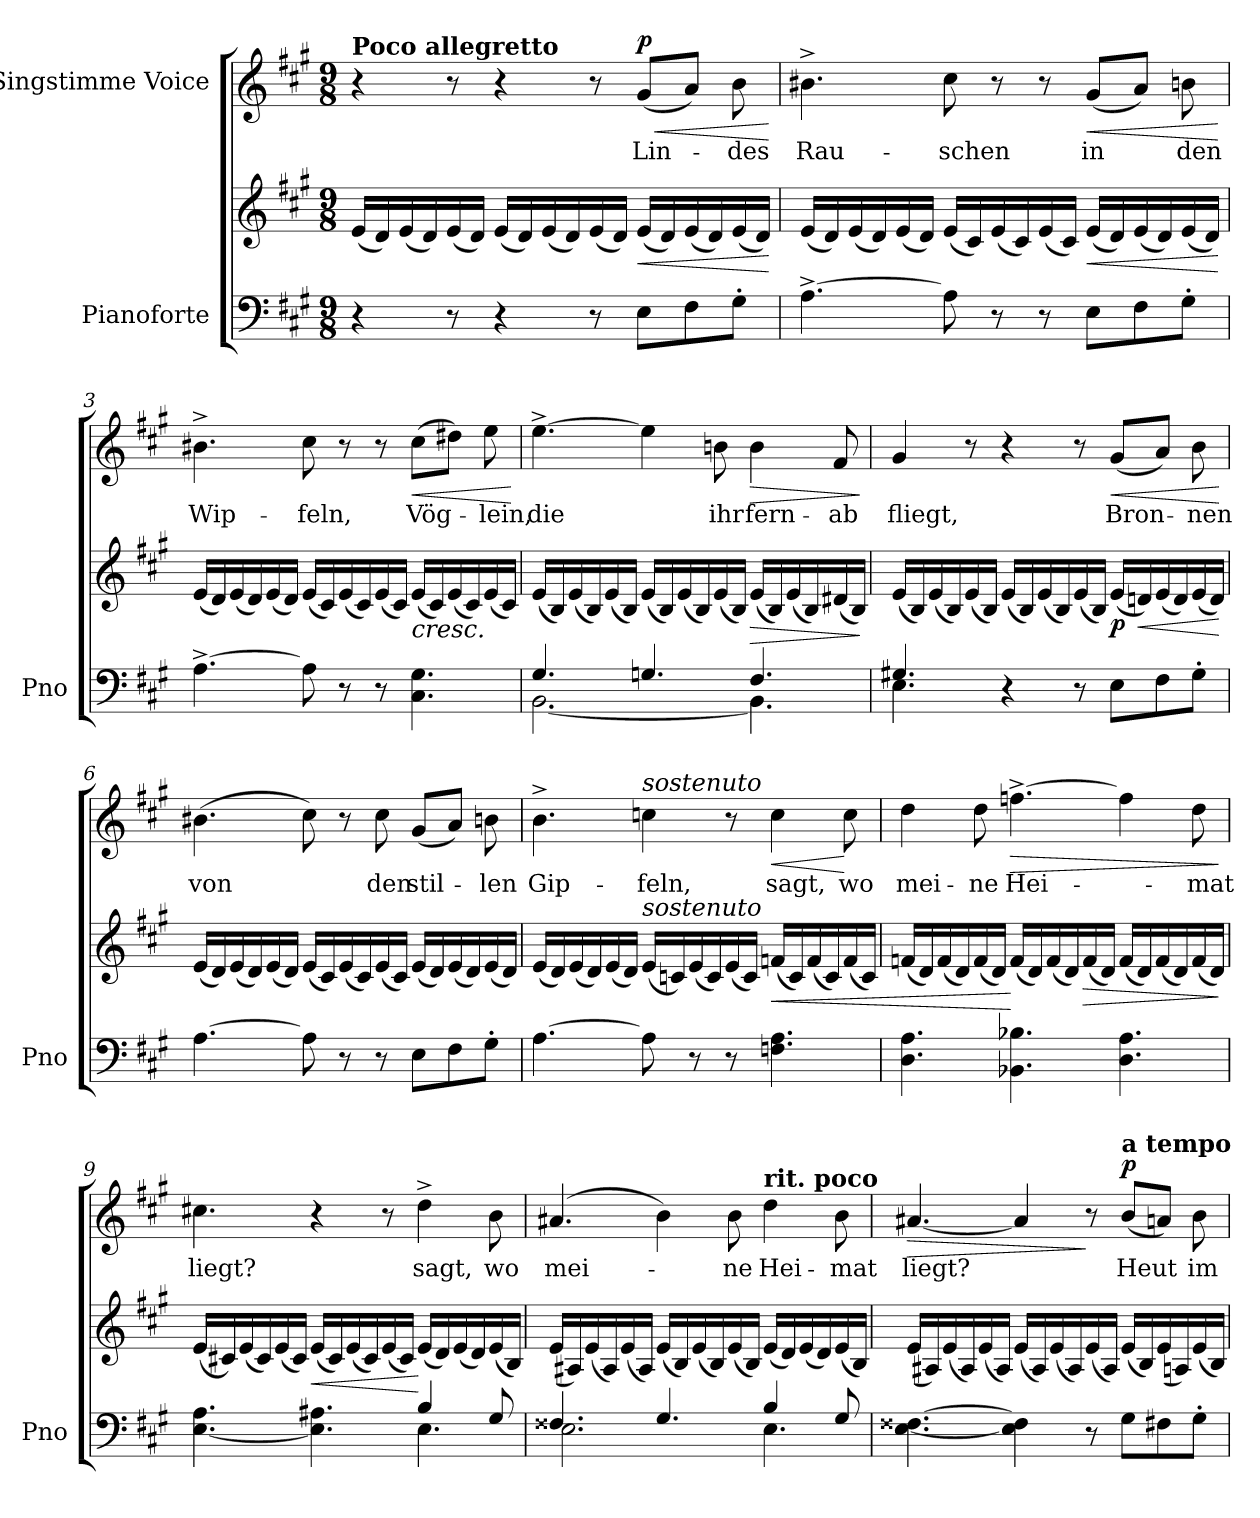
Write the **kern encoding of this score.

**kern	**kern	**dynam	**kern	**text	**dynam
*part2	*part2	*part2	*part1	*part1	*part1
*staff3	*staff2	*staff2/3	*staff1	*staff1	*staff1
*I"Pianoforte	*	*	*I"Singstimme Voice	*	*
*I'Pno	*	*	*	*	*
*clefF4	*clefG2	*	*clefG2	*	*
*k[f#c#g#]	*k[f#c#g#]	*	*k[f#c#g#]	*	*
*M9/8	*M9/8	*	*M9/8	*	*
=1	=1	=1	=1	=1	=1
!	!	!	!LO:TX:a:B:t=Poco allegretto	!	!
!	!	!LO:DY:b	!	!	!
!	!	!LO:DY:n=1:b	!	!	!
4r	(16e/LL	p other-dynamics	4r	.	.
.	16d/)	.	.	.	.
.	(16e/	.	.	.	.
.	16d/)	.	.	.	.
8r	(16e/	.	8r	.	.
.	16d/JJ)	.	.	.	.
4r	(16e/LL	.	4r	.	.
.	16d/)	.	.	.	.
.	(16e/	.	.	.	.
.	16d/)	.	.	.	.
8r	(16e/	.	8r	.	.
.	16d/JJ)	.	.	.	.
!	!	!LO:HP:b	!	!	!LO:HP:b
!	!	!	!	!	!LO:DY:n=1:a
8E\L	(16e/LL	<	(8g#/L	Lin-	< p
.	16d/)	.	.	.	.
8F#\	(16e/	.	8a/J)	.	.
.	16d/)	.	.	.	.
8G#'\J	(16e/	.	8b\	-des	.
.	16d/JJ)	.	.	.	.
.	.	[	.	.	[
=2	=2	=2	=2	=2	=2
[4.A^\	(16e/LL	.	4.b#X^\	Rau-	.
.	16d/)	.	.	.	.
.	(16e/	.	.	.	.
.	16d/)	.	.	.	.
.	(16e/	.	.	.	.
.	16d/JJ)	.	.	.	.
8A\]	(16e/LL	.	8cc#\	-schen	.
.	16c#/)	.	.	.	.
8r	(16e/	.	8r	.	.
.	16c#/)	.	.	.	.
8r	(16e/	.	8r	.	.
.	16c#/JJ)	.	.	.	.
!	!	!LO:HP:b	!	!	!LO:HP:b
8E\L	(16e/LL	<	(8g#/L	in	<
.	16d/)	.	.	.	.
8F#\	(16e/	.	8a/J)	.	.
.	16d/)	.	.	.	.
8G#'\J	(16e/	.	8bn\	-den	.
.	16d/JJ)	.	.	.	.
.	.	[	.	.	[
=3	=3	=3	=3	=3	=3
[4.A^\	(16e/LL	.	4.b#X^\	Wip-	.
.	16d/)	.	.	.	.
.	(16e/	.	.	.	.
.	16d/)	.	.	.	.
.	(16e/	.	.	.	.
.	16d/JJ)	.	.	.	.
8A\]	(16e/LL	.	8cc#\	-feln,	.
.	16c#/)	.	.	.	.
8r	(16e/	.	8r	.	.
.	16c#/)	.	.	.	.
8r	(16e/	.	8r	.	.
.	16c#/JJ)	.	.	.	.
!	!LO:TX:b:i:t=cresc.	!	!	!	!
!	!	!	!	!	!LO:HP:b
4.C#\ 4.G#\	(16e/LL	.	(8cc#\L	Vög-	<
.	16c#/)	.	.	.	.
.	(16e/	.	8dd#X\J)	.	.
.	16c#/)	.	.	.	.
.	(16e/	.	8ee\	-lein,	.
.	16c#/JJ)	.	.	.	.
.	.	.	.	.	[
=4	=4	=4	=4	=4	=4
*^	*	*	*	*	*
4.G#/	[2.BB\	(16e/LL	.	[4.ee^\	die	.
.	.	16B/)	.	.	.	.
.	.	(16e/	.	.	.	.
.	.	16B/)	.	.	.	.
.	.	(16e/	.	.	.	.
.	.	16B/JJ)	.	.	.	.
4.Gn/	.	(16e/LL	.	4ee\]	.	.
.	.	16B/)	.	.	.	.
.	.	(16e/	.	.	.	.
.	.	16B/)	.	.	.	.
.	.	(16e/	.	8bn\	ihr	.
.	.	16B/JJ)	.	.	.	.
!	!	!	!LO:HP:b	!	!	!LO:HP:b
4.F#/	4.BB\]	(16e/LL	>	4b\	fern-	>
.	.	16B/)	.	.	.	.
.	.	(16e/	.	.	.	.
.	.	16B/)	.	.	.	.
.	.	(16d#X/	.	8f#/	-ab	.
.	.	16B/JJ)	.	.	.	.
*v	*v	*	*	*	*	*
.	.	]	.	.	]
=5	=5	=5	=5	=5	=5
*^	*	*	*	*	*
4.G#X/	4.E\	(16e/LL	.	4g#/	fliegt,	.
.	.	16B/)	.	.	.	.
.	.	(16e/	.	.	.	.
.	.	16B/)	.	.	.	.
.	.	(16e/	.	8r	.	.
.	.	16B/JJ)	.	.	.	.
4r	2.ryy	(16e/LL	.	4r	.	.
.	.	16B/)	.	.	.	.
.	.	(16e/	.	.	.	.
.	.	16B/)	.	.	.	.
8r	.	(16e/	.	8r	.	.
.	.	16B/JJ)	.	.	.	.
!	!	!	!LO:DY:b	!	!	!LO:HP:b
8E\L	.	(16e/LL	p	(8g#/L	Bron-	<
!	!	!	!LO:HP:b	!	!	!
.	.	16dn/)	<	.	.	.
8F#\	.	(16e/	.	8a/J)	.	.
.	.	16d/)	.	.	.	.
8G#'>\J	.	(16e/	.	8b\	-nen	.
.	.	16d/JJ)	.	.	.	.
*v	*v	*	*	*	*	*
.	.	[	.	.	[
=6	=6	=6	=6	=6	=6
[4.A\	(16e/LL	.	(4.b#X\	von	.
.	16d/)	.	.	.	.
.	(16e/	.	.	.	.
.	16d/)	.	.	.	.
.	(16e/	.	.	.	.
.	16d/JJ)	.	.	.	.
8A\]	(16e/LL	.	8cc#\)	.	.
.	16c#/)	.	.	.	.
8r	(16e/	.	8r	.	.
.	16c#/)	.	.	.	.
8r	(16e/	.	8cc#\	den	.
.	16c#/JJ)	.	.	.	.
8E\L	(16e/LL	.	(8g#/L	stil-	.
.	16d/)	.	.	.	.
8F#\	(16e/	.	8a/J)	.	.
.	16d/)	.	.	.	.
8G#'\J	(16e/	.	8bn\	-len	.
.	16d/JJ)	.	.	.	.
=7	=7	=7	=7	=7	=7
[4.A\	(16e/LL	.	4.b^\	Gip-	.
.	16d/)	.	.	.	.
.	(16e/	.	.	.	.
.	16d/)	.	.	.	.
.	(16e/	.	.	.	.
.	16d/JJ)	.	.	.	.
!	!	!	!LO:TX:i:t=sostenuto	!	!
!	!LO:TX:i:t=sostenuto	!	!	!	!
8A\]	(16e/LL	.	4ccn\	-feln,	.
.	16cn/)	.	.	.	.
8r	(16e/	.	.	.	.
.	16c/)	.	.	.	.
8r	(16e/	.	8r	.	.
.	16c/JJ)	.	.	.	.
!	!	!LO:HP:b	!	!	!LO:HP:b
4.Fn\ 4.A\	(16fn/LL	<	4cc\	sagt,	<
.	16c/)	.	.	.	.
.	(16f/	.	.	.	.
.	16c/)	.	.	.	.
.	(16f/	.	8cc\	wo	[
.	16c/JJ)	.	.	.	.
=8	=8	=8	=8	=8	=8
4.D\ 4.A\	(16fn/LL	.	4dd\	mei-	.
.	16d/)	.	.	.	.
.	(16f/	.	.	.	.
.	16d/)	.	.	.	.
.	(16f/	.	8dd\	-ne	.
.	16d/JJ)	.	.	.	.
!	!	!	!	!	!LO:HP:b
4.BB-X\ 4.B-X\	(16f/LL	[	[4.ffn^\	Hei-	>
.	16d/)	.	.	.	.
.	(16f/	.	.	.	.
.	16d/)	.	.	.	.
!	!	!LO:HP:b	!	!	!
.	(16f/	>	.	.	.
.	16d/JJ)	.	.	.	.
4.D\ 4.A\	(16f/LL	.	4ff\]	.	.
.	16d/)	.	.	.	.
.	(16f/	.	.	.	.
.	16d/)	.	.	.	.
.	(16f/	.	8dd\	-mat	.
.	16d/JJ)	.	.	.	.
.	.	]	.	.	]
=9	=9	=9	=9	=9	=9
*^	*	*	*	*	*
[4.E\ 4.A\	2.ryy	(16e/LL	.	4.cc#X\	liegt?	.
.	.	16c#X/)	.	.	.	.
.	.	(16e/	.	.	.	.
.	.	16c#/)	.	.	.	.
.	.	(16e/	.	.	.	.
.	.	16c#/JJ)	.	.	.	.
!	!	!	!LO:HP:b	!	!	!
4.E\] 4.A#X\	.	(16e/LL	<	4r	.	.
.	.	16c#/)	.	.	.	.
.	.	(16e/	.	.	.	.
.	.	16c#/)	.	.	.	.
.	.	(16e/	.	8r	.	.
.	.	16c#/JJ)	.	.	.	.
4B/	4.E\	(16e/LL	[	4dd^\	sagt,	.
.	.	16d/)	.	.	.	.
.	.	(16e/	.	.	.	.
.	.	16d/)	.	.	.	.
8G#/	.	(16e/	.	8b\	wo	.
.	.	16B/JJ)	.	.	.	.
=10	=10	=10	=10	=10	=10	=10
4.F##X/	2.E\	(16e/LL	.	(4.a#X/	mei-	.
.	.	16A#X/)	.	.	.	.
.	.	(16e/	.	.	.	.
.	.	16A#/)	.	.	.	.
.	.	(16e/	.	.	.	.
.	.	16A#/JJ)	.	.	.	.
4.G#/	.	(16e/LL	.	4b\)	.	.
.	.	16B/)	.	.	.	.
.	.	(16e/	.	.	.	.
.	.	16B/)	.	.	.	.
.	.	(16e/	.	8b\	-ne	.
.	.	16B/JJ)	.	.	.	.
!	!	!	!	!LO:TX:a:B:t=rit. poco	!	!
4B/	4.E\	(16e/LL	.	4dd\	Hei-	.
.	.	16d/)	.	.	.	.
.	.	(16e/	.	.	.	.
.	.	16d/)	.	.	.	.
8G#/	.	(16e/	.	8b\	-mat	.
.	.	16B/JJ)	.	.	.	.
*v	*v	*	*	*	*	*
=11	=11	=11	=11	=11	=11
!	!	!	!	!	!LO:HP:b
[4.E\ [4.F##X\	(16e/LL	.	[4.a#X/	liegt?	>
.	16A#X/)	.	.	.	.
.	(16e/	.	.	.	.
.	16A#/)	.	.	.	.
.	(16e/	.	.	.	.
.	16A#/JJ)	.	.	.	.
4E\] 4F##\]	(16e/LL	.	4a#/]	.	.
.	16A#/)	.	.	.	.
.	(16e/	.	.	.	.
.	16A#/)	.	.	.	.
8r	(16e/	.	8r	.	]
.	16A#/JJ)	.	.	.	.
!	!	!	!LO:TX:a:B:t=a tempo	!	!
!	!	!	!	!	!LO:DY:a
8G#\L	(16e/LL	.	(8b/L	Heut	p
.	16B/)	.	.	.	.
8F#X\	(16e/	.	8an/J)	.	.
.	16An/)	.	.	.	.
8G#'\J	(16e/	.	8b\	im	.
.	16B/JJ)	.	.	.	.
=	=	=	=	=	=
*-	*-	*-	*-	*-	*-
